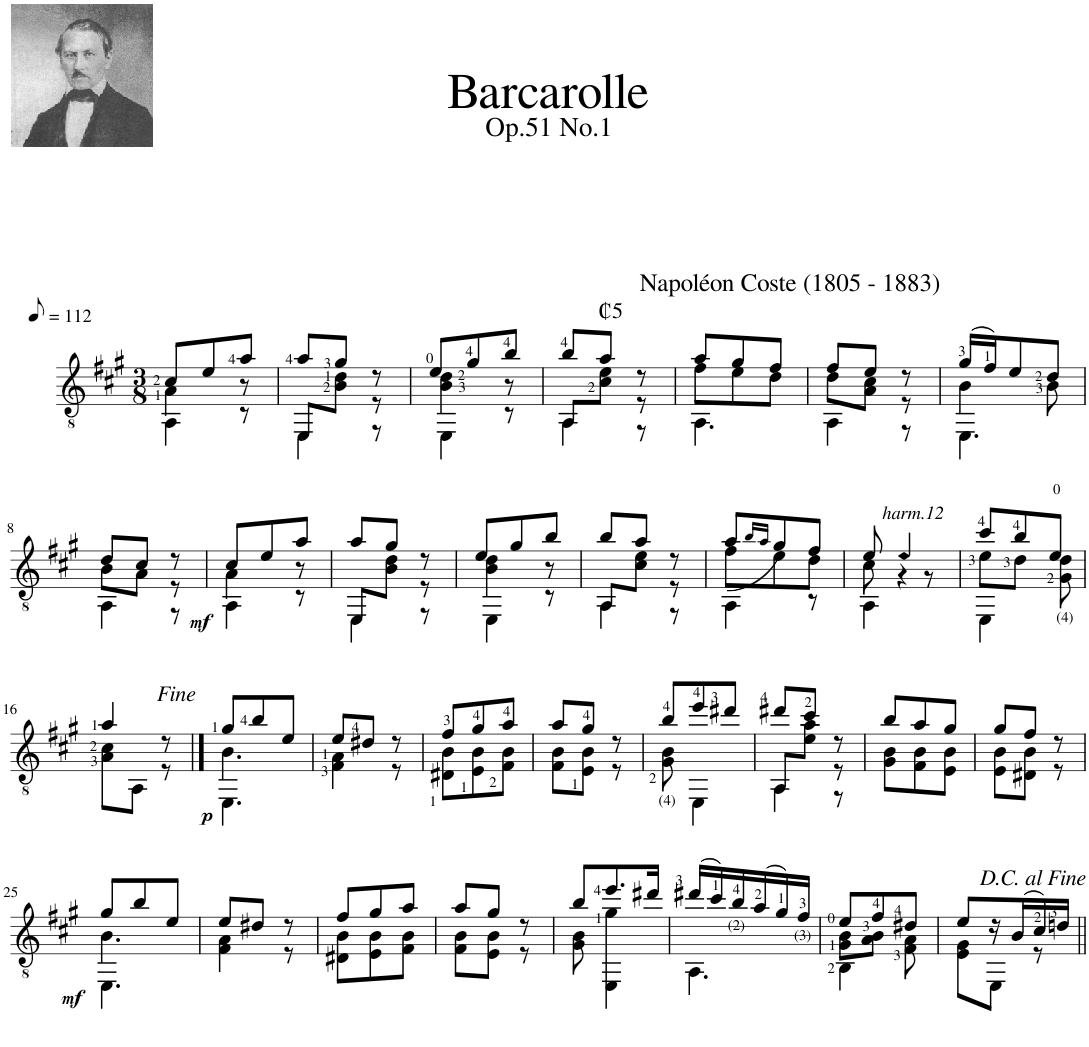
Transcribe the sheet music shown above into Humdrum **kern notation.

**kern
*part1
*staff1
*I"Guitare classique
*clefGv2
*k[f#c#g#]
*M3/8
*MM56
=1
*^
*	*^
8c#/L	4A\	4AA\
8e/	.	.
8a/J	8r	8r
=2	=2	=2
8a/L	8EE/L	4EE\
8g#/J	8B\ 8d\J	.
8r	8r	8r
=3	=3	=3
8e/L	4B\ 4d\	4EE\
8g#/	.	.
8b/J	8r	8r
=4	=4	=4
8b/L	8AA/L	4AA\
!LO:TX:a:t=₵5	!	!
8a/J	8c#\ 8e\J	.
8r	8r	8r
=5	=5	=5
8a/L	8f#\L	4.AA\
8g#/	8e\	.
8f#/J	8d\J	.
=6	=6	=6
8f#/L	8d\L	4AA\
8e/J	8A\ 8c#\J	.
8r	8r	8r
=7	=7	=7
(16g#/LL	4B\	4.EE\
16f#/J)	.	.
8e/	.	.
8d/J	8B\	.
!!LO:LB:g=z	!!	!!
=8	=8	=8
8d/L	8B\L	4AA\
8c#/J	8A\J	.
8r	8r	8r
=9	=9	=9
8c#/L	4A\	4AA\
8e/	.	.
8a/J	8r	8r
=10	=10	=10
8a/L	8EE/L	4EE\
8g#/J	8B\ 8d\J	.
8r	8r	8r
=11	=11	=11
8e/L	4B\ 4d\	4EE\
8g#/	.	.
8b/J	8r	8r
=12	=12	=12
8b/L	8AA/L	4AA\
8a/J	8c#\ 8e\J	.
8r	8r	8r
=13	=13	=13
8a/L	(8f#\L	4AA\
16qb/LL	.	.
16qa/JJ	.	.
(8g#/	8e\	.
8f#/J	8d\J	8r
=14	=14	=14
8e/	8c#\	4AA\
!LO:TX:a:i:t=harm.12	!	!
4ee/	4r	.
.	.	8r
=15	=15	=15
8cc#/L	8e\L	4EE\
8b/	8d\J	.
8e/J	8ryy	8G#\ 8d\
*	*v	*v
!!LO:LB:g=z
=16	=16
4a/	8A\ 8c#\L
.	8AA\J
8r	8r
==17	==17
*	*^
8g#/L	4.B\	4.EE\
8b/	.	.
8e/J	.	.
*	*v	*v
=18	=18
8e/L	4F#\ 4A\
8d#X/J	.
8r	8r
=19	=19
8f#/L	8D#X\ 8B\L
8g#/	8E\ 8B\
8a/J	8F#\ 8B\J
=20	=20
8a/L	8F#\ 8B\L
8g#/J	8E\ 8B\J
8r	8r
=21	=21
8b/L	8G#\ 8B\
8ee/	4EE\
8dd#X/J	.
=22	=22
*	*^
8dd#X/L	8AA/L	4AA\
8cc#/J	8e\ 8a\J	.
8r	8r	8r
*	*v	*v
=23	=23
8b/L	8G#\ 8B\L
8a/	8F#\ 8B\
8g#/J	8E\ 8B\J
=24	=24
8g#/L	8E\ 8B\L
8f#/J	8D#X\ 8B\J
8r	8r
!!LO:LB:g=z	!!
=25	=25
*	*^
8g#/L	4.B\	4.EE\
8b/	.	.
8e/J	.	.
*	*v	*v
=26	=26
8e/L	4F#\ 4A\
8d#X/J	.
8r	8r
=27	=27
8f#/L	8D#X\ 8B\L
8g#/	8E\ 8B\
8a/J	8F#\ 8B\J
=28	=28
8a/L	8F#\ 8B\L
8g#/J	8E\ 8B\J
8r	8r
=29	=29
8b/L	8G#\ 8B\
8.ee/	4EE\ 4g#\
16dd#X/Jk	.
=30	=30
16dd#X/LL	4.AA\
16cc#/)	.
16b/	.
(16a/	.
16g#/)	.
16f#/JJ	.
=31	=31
*	*^
8e/L	8G#\ 8B\L	4BB\
8f#/	8A\ 8B\J	.
8d#X/J	8ryy	8F#\ 8A\
*	*v	*v
=32	=32
8e/L	8E\ 8G#\L
16r	8EE\J
(16B/	.
16c#/)	8r
16dn/JJ	.
*v	*v
=||
*-
